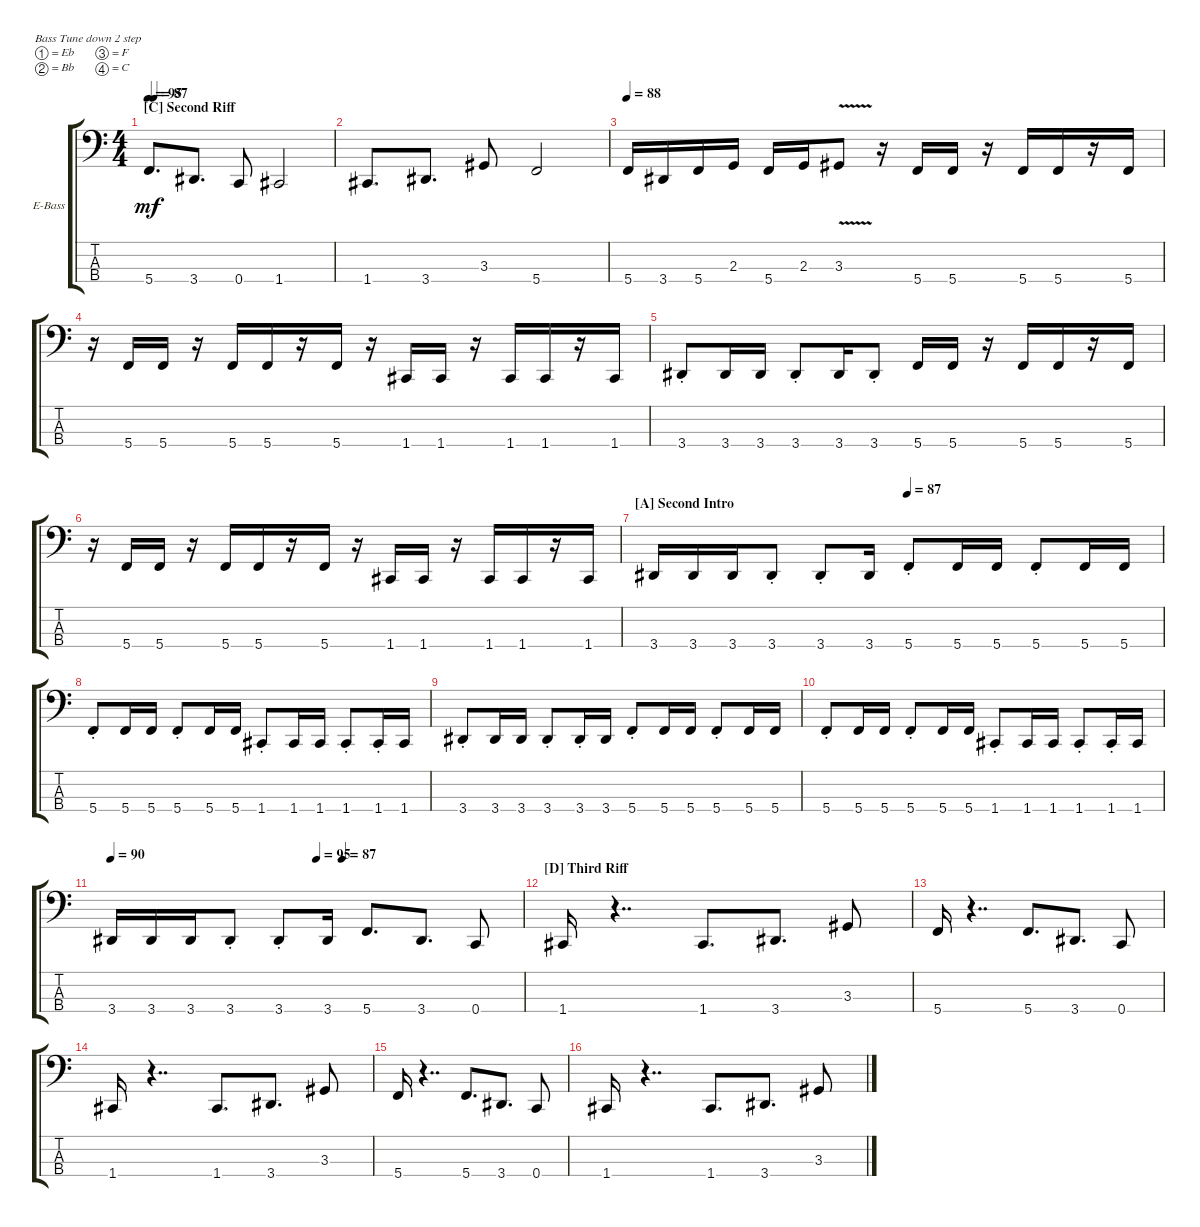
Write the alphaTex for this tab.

\defaultSystemsLayout 4
\bracketExtendMode groupsimilarinstruments
\firstSystemTrackNameOrientation horizontal
\otherSystemsTrackNameOrientation horizontal
\track ("Electric Bass" "E-Bass") {instrument electricbassfinger}
\staff {score tabs}
\tuning (Eb2 Bb1 F1 C1)
\ts (4 4)
\section ("C" "Second Riff")
\tempo 95
\tempo (87 0.03125)
\clef f4
\ks c
5.4.8{d dy mf} 3.4.8{d} 0.4.8 1.4.2 |
1.4.8{d} 3.4.8{d} 3.3.8 5.4.2 |
\tempo 88
5.4.16 3.4.16 5.4.16 2.3.16 5.4.16 2.3.16 3.3{v}.8 r.16 5.4.16 5.4.16 r.16 5.4.16 5.4.16 r.16 5.4.16 |
r.16 5.4.16 5.4.16 r.16 5.4.16 5.4.16 r.16 5.4.16 r.16 1.4.16 1.4.16 r.16 1.4.16 1.4.16 r.16 1.4.16 |
3.4{st}.8 3.4.16 3.4.16 3.4{st}.8 3.4.16 3.4{st}.8 5.4.16 5.4.16 r.16 5.4.16 5.4.16 r.16 5.4.16 |
r.16 5.4.16 5.4.16 r.16 5.4.16 5.4.16 r.16 5.4.16 r.16 1.4.16 1.4.16 r.16 1.4.16 1.4.16 r.16 1.4.16 |
\section ("A" "Second Intro")
\tempo (87 0.5)
3.4.16 3.4.16 3.4.16 3.4{st}.8 3.4{st}.8 3.4.16 5.4{st}.8 5.4.16 5.4.16 5.4{st}.8 5.4.16 5.4.16 |
5.4{st}.8 5.4.16 5.4.16 5.4{st}.8 5.4.16 5.4.16 1.4{st}.8 1.4.16 1.4.16 1.4{st}.8 1.4{st}.16 1.4.16 |
3.4{st}.8 3.4.16 3.4.16 3.4{st}.8 3.4{st}.16 3.4.16 5.4{st}.8 5.4.16 5.4.16 5.4{st}.8 5.4.16 5.4.16 |
5.4{st}.8 5.4.16 5.4.16 5.4{st}.8 5.4.16 5.4.16 1.4{st}.8 1.4.16 1.4.16 1.4{st}.8 1.4{st}.16 1.4.16 |
\tempo 90
\tempo (95 0.5)
\tempo (87 0.5625)
3.4.16 3.4.16 3.4.16 3.4{st}.8 3.4{st}.8 3.4.16 5.4.8{d} 3.4.8{d} 0.4.8 |
\section ("D" "Third Riff")
1.4.16 r.4{dd} 1.4.8{d} 3.4.8{d} 3.3.8 |
5.4.16 r.4{dd} 5.4.8{d} 3.4.8{d} 0.4.8 |
1.4.16 r.4{dd} 1.4.8{d} 3.4.8{d} 3.3.8 |
5.4.16 r.4{dd} 5.4.8{d} 3.4.8{d} 0.4.8 |
1.4.16 r.4{dd} 1.4.8{d} 3.4.8{d} 3.3.8
